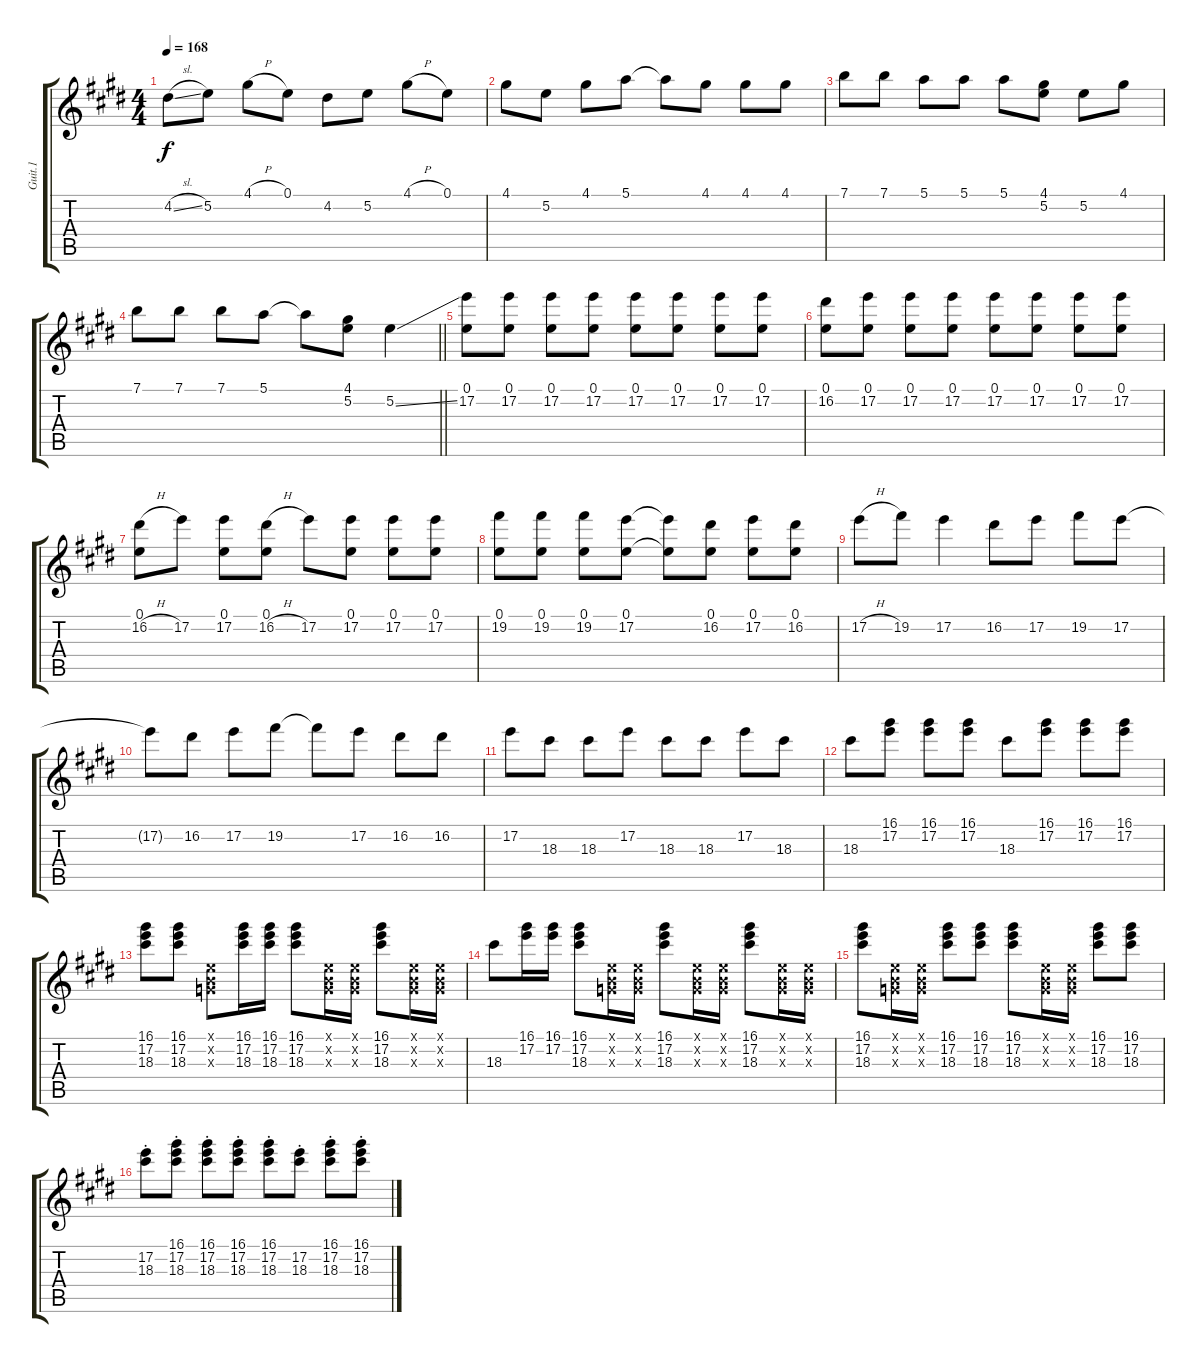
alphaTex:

\track ("Guit.1" "Guit.1") {instrument overdrivenguitar}
\staff {score tabs}
\tuning (E4 B3 G3 D3 A2 E2) {hide}
\ts (4 4)
\tempo 168
\clef g2
\ks e
4.2{sl}.8{dy f} 5.2.8 4.1{h}.8 0.1.8 4.2.8 5.2.8 4.1{h}.8 0.1.8 |
4.1.8 5.2.8 4.1.8 5.1.8 5.1{t}.8 4.1.8 4.1.8 4.1.8 |
7.1.8 7.1.8 5.1.8 5.1.8 5.1.8 (4.1 5.2).8 5.2.8 4.1.8 |
\barLineRight lightlight
7.1.8 7.1.8 7.1.8 5.1.8 5.1{t}.8 (4.1 5.2).8 5.2{ss}.4 |
(0.1 17.2).8 (0.1 17.2).8 (0.1 17.2).8 (0.1 17.2).8 (0.1 17.2).8 (0.1 17.2).8 (0.1 17.2).8 (0.1 17.2).8 |
(0.1 16.2).8 (0.1 17.2).8 (0.1 17.2).8 (0.1 17.2).8 (0.1 17.2).8 (0.1 17.2).8 (0.1 17.2).8 (0.1 17.2).8 |
(0.1 16.2{h}).8 17.2.8 (0.1 17.2).8 (0.1 16.2{h}).8 17.2.8 (0.1 17.2).8 (0.1 17.2).8 (0.1 17.2).8 |
(0.1 19.2).8 (0.1 19.2).8 (0.1 19.2).8 (0.1 17.2).8 (0.1{t} 17.2{t}).8 (0.1 16.2).8 (0.1 17.2).8 (0.1 16.2).8 |
17.2{h}.8 19.2.8 17.2.4 16.2.8 17.2.8 19.2.8 17.2.8 |
17.2{t}.8 16.2.8 17.2.8 19.2.8 19.2{t}.8 17.2.8 16.2.8 16.2.8 |
17.2.8 18.3.8 18.3.8 17.2.8 18.3.8 18.3.8 17.2.8 18.3.8 |
18.3.8 (16.1 17.2).8 (16.1 17.2).8 (16.1 17.2).8 18.3.8 (16.1 17.2).8 (16.1 17.2).8 (16.1 17.2).8 |
(16.1 17.2 18.3).8 (16.1 17.2 18.3).8 (0.1{x} 0.2{x} 0.3{x}).8 (16.1 17.2 18.3).16 (16.1 17.2 18.3).16 (16.1 17.2 18.3).8 (0.1{x} 0.2{x} 0.3{x}).16 (0.1{x} 0.2{x} 0.3{x}).16 (16.1 17.2 18.3).8 (0.1{x} 0.2{x} 0.3{x}).16 (0.1{x} 0.2{x} 0.3{x}).16 |
18.3.8 (16.1 17.2).16 (16.1 17.2).16 (16.1 17.2 18.3).8 (0.1{x} 0.2{x} 0.3{x}).16 (0.1{x} 0.2{x} 0.3{x}).16 (16.1 17.2 18.3).8 (0.1{x} 0.2{x} 0.3{x}).16 (0.1{x} 0.2{x} 0.3{x}).16 (16.1 17.2 18.3).8 (0.1{x} 0.2{x} 0.3{x}).16 (0.1{x} 0.2{x} 0.3{x}).16 |
(16.1 17.2 18.3).8 (0.1{x} 0.2{x} 0.3{x}).16 (0.1{x} 0.2{x} 0.3{x}).16 (16.1 17.2 18.3).8 (16.1 17.2 18.3).8 (16.1 17.2 18.3).8 (0.1{x} 0.2{x} 0.3{x}).16 (0.1{x} 0.2{x} 0.3{x}).16 (16.1 17.2 18.3).8 (16.1 17.2 18.3).8 |
(17.2 18.3{st}).8 (16.1 17.2 18.3{st}).8 (16.1 17.2 18.3{st}).8 (16.1 17.2 18.3{st}).8 (16.1 17.2 18.3{st}).8 (17.2 18.3{st}).8 (16.1 17.2 18.3{st}).8 (16.1 17.2 18.3{st}).8
